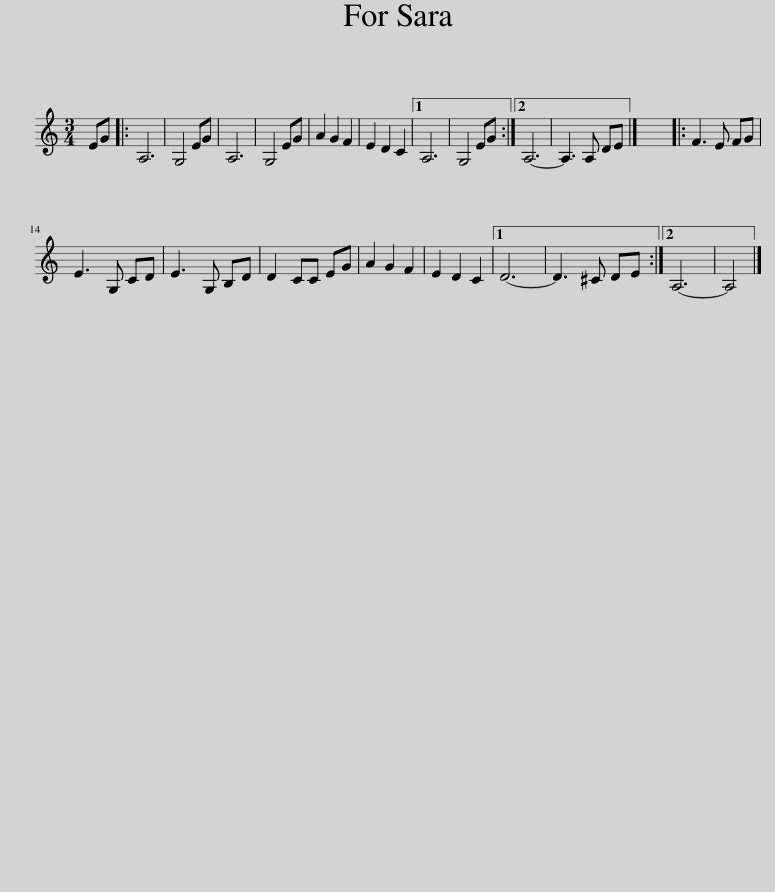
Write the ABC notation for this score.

X:1
L:1/8
M:3/4
I:linebreak $
K:C
V:1 treble
V:1
 EG |: A,6 | G,4 EG | A,6 | G,4 EG | %5
 A2 G2 F2 | E2 D2 C2 |1 A,6 | G,4 EG :|2 A,6- | %10
 A,3 A, DE |] x6 |: F3 E FG |$ E3 G, CD | E3 G, B,D | %15
 D2 CC EG | A2 G2 F2 | E2 D2 C2 |1 D6- | D3 ^C DE :|2 %20
 A,6- | A,4 |] %22
